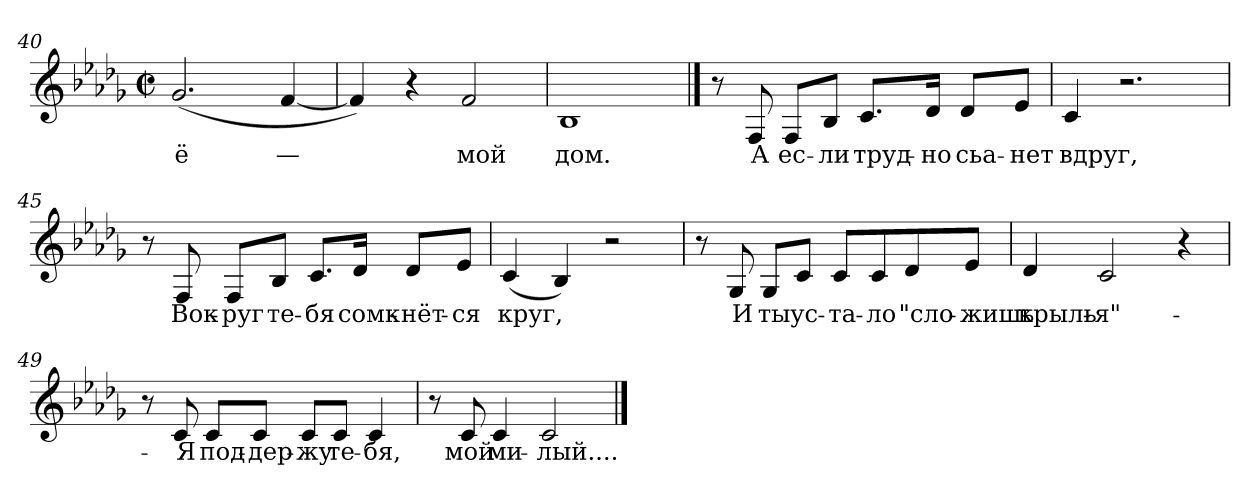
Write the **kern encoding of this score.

**kern	**text
*part1	*part1
*staff1	*staff1
*clefG2	*
*k[b-e-a-d-g-]	*
*b-:	*
*M2/2	*
*met(c|)	*
=40	=40
!	!LO:LY:b:color=#000000
(2.g-i/	-ё
!	!LO:LY:b:color=#000000
[<4fi/	—
=41	=41
4fi/])	.
4r	.
!	!LO:LY:b:color=#000000
2fi/	мой
=42	=42
!	!LO:LY:b:color=#000000
1B-i	дом.
!!LO:LB:g=z
==43	==43
!	!LO:LY:a:color=#000000
8r	coda:
!	!LO:LY:b:color=#000000
8Fi/	А
!	!LO:LY:b:color=#000000
8Fi/L	ес-
!	!LO:LY:b:color=#000000
8B-i/J	-ли
!	!LO:LY:b:color=#000000
8.ci/L	труд-
!	!LO:LY:b:color=#000000
16d-i/Jk	-но
!	!LO:LY:b:color=#000000
8d-i/L	сьа-
!	!LO:LY:b:color=#000000
8e-i/J	-нет
=44	=44
!	!LO:LY:b:color=#000000
4ci/	вдруг,
2.r	.
=45	=45
8r	.
!	!LO:LY:b:color=#000000
8Fi/	Вок-
!	!LO:LY:b:color=#000000
8Fi/L	-руг
!	!LO:LY:b:color=#000000
8B-i/J	те-
!	!LO:LY:b:color=#000000
8.ci/L	-бя
!	!LO:LY:b:color=#000000
16d-i/Jk	сомк-
!	!LO:LY:b:color=#000000
8d-i/L	-нёт-
!	!LO:LY:b:color=#000000
8e-i/J	-ся
=46	=46
!	!LO:LY:b:color=#000000
(4ci/	круг,
4B-i/)	.
2r	.
!!LO:LB:g=z
=47	=47
8r	.
!	!LO:LY:b:color=#000000
8G-i/	И
!	!LO:LY:b:color=#000000
8G-i/L	ты
!	!LO:LY:b:color=#000000
8ci/J	ус-
!	!LO:LY:b:color=#000000
8ci/L	-та-
!	!LO:LY:b:color=#000000
8ci/	-ло
!	!LO:LY:b:color=#000000
8d-i/	"сло-
!	!LO:LY:b:color=#000000
8e-i/J	-жишь
=48	=48
!	!LO:LY:b:color=#000000
4d-i/	крыль-
!	!LO:LY:b:color=#000000
2ci/	-я"-
4r	.
=49	=49
8r	.
!	!LO:LY:b:color=#000000
8ci/	-Я
!	!LO:LY:b:color=#000000
8ci/L	под-
!	!LO:LY:b:color=#000000
8ci/J	-дер-
!	!LO:LY:b:color=#000000
8ci/L	-жу
!	!LO:LY:b:color=#000000
8ci/J	те-
!	!LO:LY:b:color=#000000
4ci/	-бя,
=50	=50
8r	.
!	!LO:LY:b:color=#000000
8ci/	мой
!	!LO:LY:b:color=#000000
4ci/	ми-
!	!LO:LY:b:color=#000000
2ci/	-лый....
==	==
*-	*-
